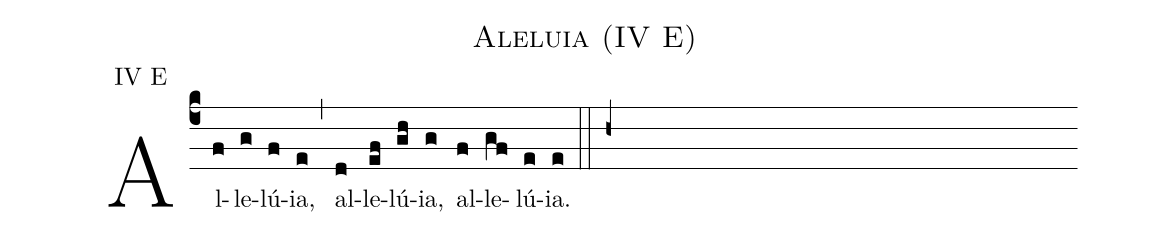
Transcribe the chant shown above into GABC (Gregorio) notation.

name: Aleluia (IV E);
mode: IV;
mode-differentia: E;
%%
(c4)

Al(f)le(g)lú(f)ia,(e) (,) al(d)le(ef)lú(gh)ia,(g) al(f)le(gf)lú(e)ia.(e)

(::)

(h+)
